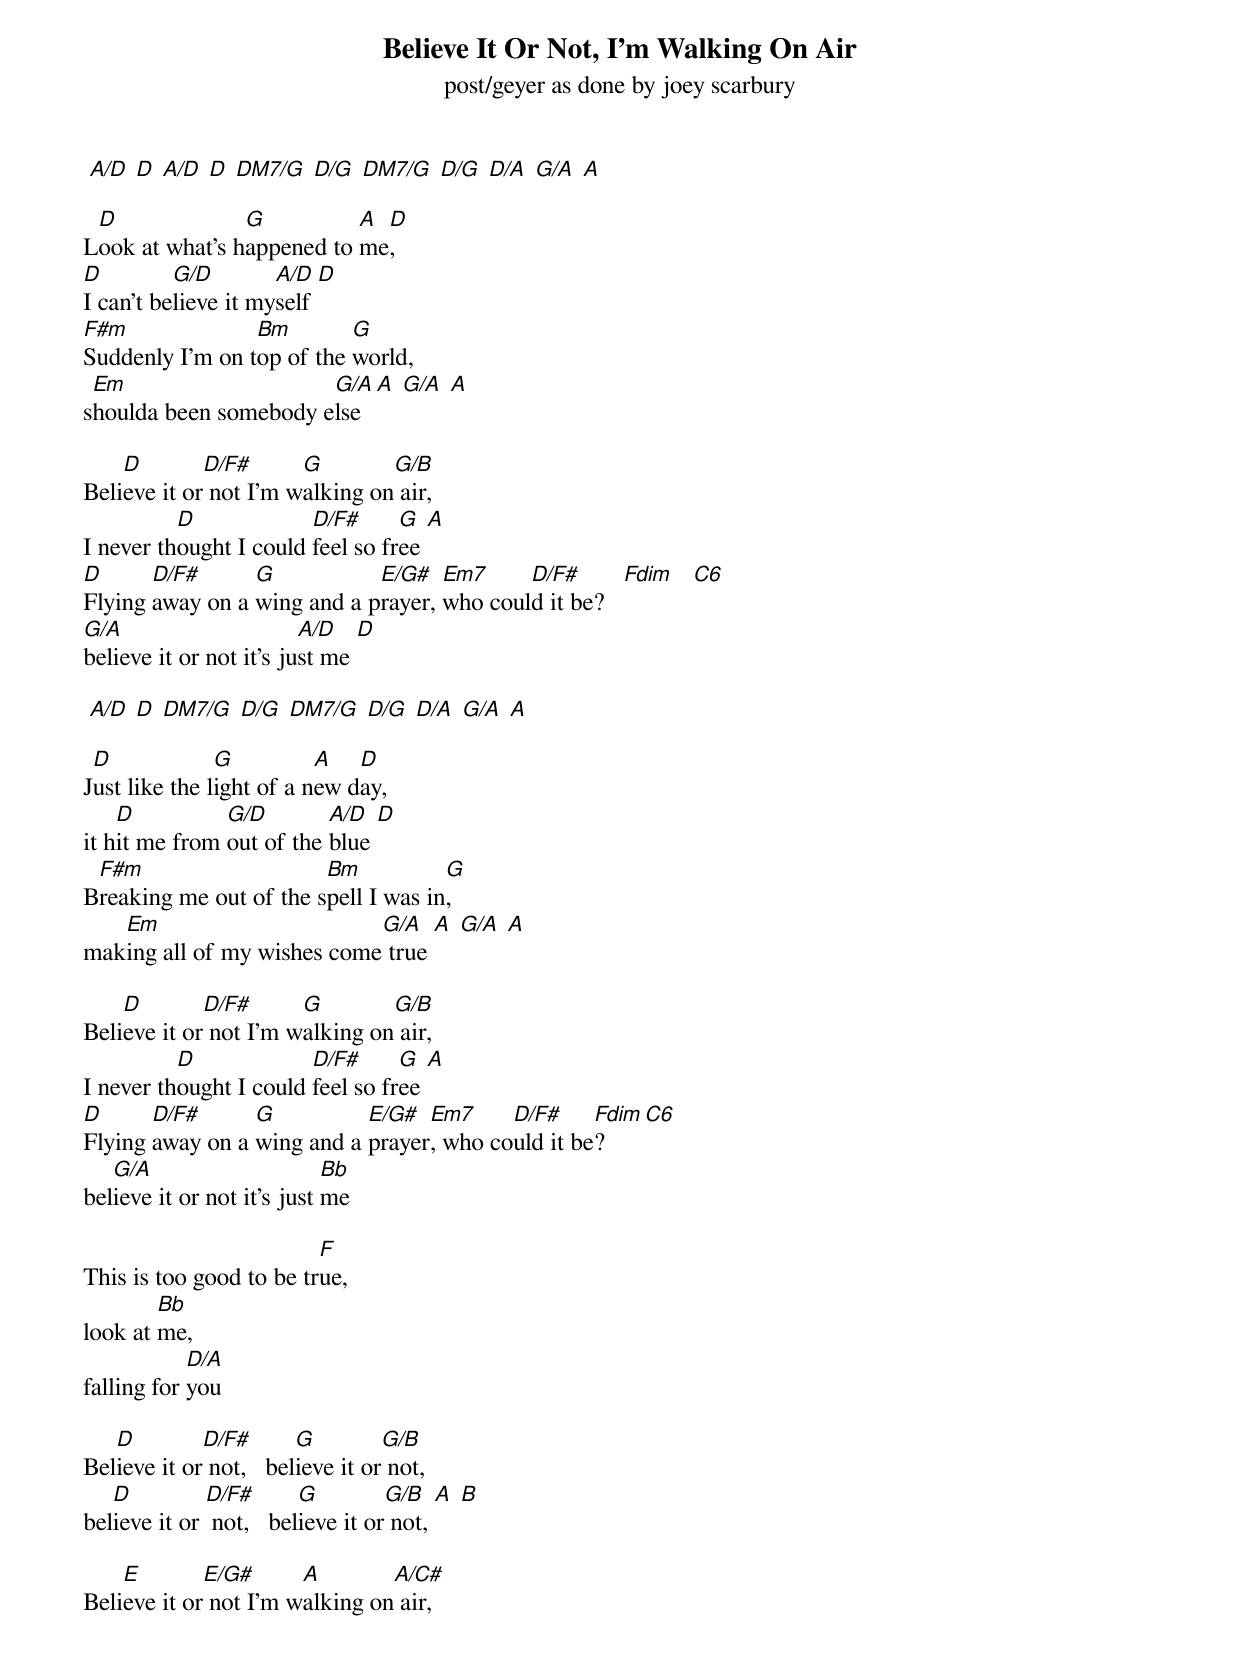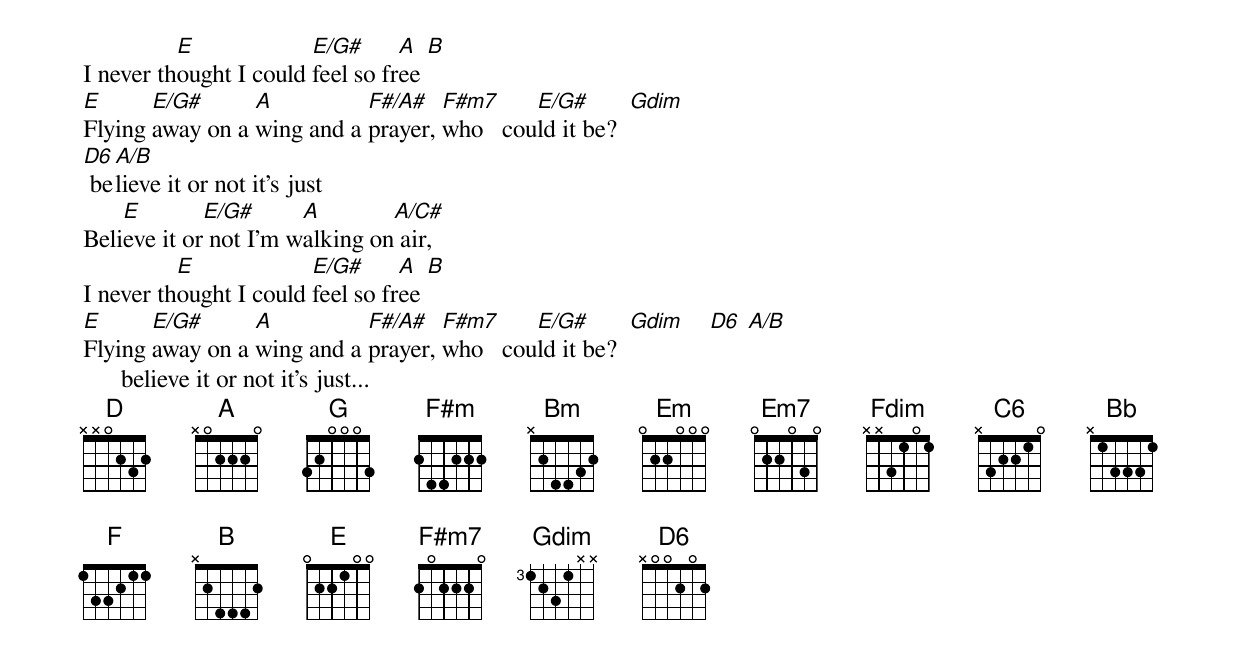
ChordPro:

{title: Believe It Or Not, I’m Walking On Air}
{subtitle: post/geyer as done by joey scarbury}

 [A/D] [D] [A/D] [D] [DM7/G] [D/G] [DM7/G] [D/G] [D/A] [G/A] [A]

L[D]ook at what's h[G]appened to [A]me[D],
[D]I can't be[G/D]lieve it my[A/D]self [D]
[F#m]Suddenly I'm on t[Bm]op of the [G]world,
s[Em]houlda been somebody e[G/A]lse [A] [G/A] [A]

Beli[D]eve it or[D/F#] not I'm w[G]alking on[G/B] air,
I never th[D]ought I could [D/F#]feel so fr[G]ee [A]
[D]Flying [D/F#]away on a [G]wing and a p[E/G#]rayer, [Em7]who coul[D/F#]d it be?   [Fdim]   [C6]
[G/A]believe it or not it's ju[A/D]st me [D]

 [A/D] [D] [DM7/G] [D/G] [DM7/G] [D/G] [D/A] [G/A] [A]

J[D]ust like the l[G]ight of a n[A]ew d[D]ay,
it h[D]it me from [G/D]out of the [A/D]blue [D]
B[F#m]reaking me out of the s[Bm]pell I was in[G],
mak[Em]ing all of my wishes come[G/A] true [A] [G/A] [A]

Beli[D]eve it or[D/F#] not I'm w[G]alking on[G/B] air,
I never th[D]ought I could [D/F#]feel so fr[G]ee [A]
[D]Flying [D/F#]away on a [G]wing and a [E/G#]prayer[Em7], who co[D/F#]uld it be[Fdim]?  [C6]
bel[G/A]ieve it or not it's just [Bb]me

This is too good to be tr[F]ue,
look at [Bb]me,
falling for [D/A]you

Bel[D]ieve it or[D/F#] not,   bel[G]ieve it or[G/B] not,
bel[D]ieve it or [D/F#] not,   bel[G]ieve it or[G/B] not, [A] [B]

Beli[E]eve it or[E/G#] not I'm w[A]alking on[A/C#] air,
I never th[E]ought I could [E/G#]feel so fr[A]ee [B]
[E]Flying [E/G#]away on a [A]wing and a [F#/A#]prayer, [F#m7]who   cou[E/G#]ld it be?  [Gdim]
[D6] be[A/B]lieve it or not it's just
Beli[E]eve it or[E/G#] not I'm w[A]alking on[A/C#] air,
I never th[E]ought I could [E/G#]feel so fr[A]ee [B]
[E]Flying [E/G#]away on a [A]wing and a [F#/A#]prayer, [F#m7]who   cou[E/G#]ld it be?  [Gdim]    [D6] [A/B]
      believe it or not it's just...
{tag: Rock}
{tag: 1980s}
